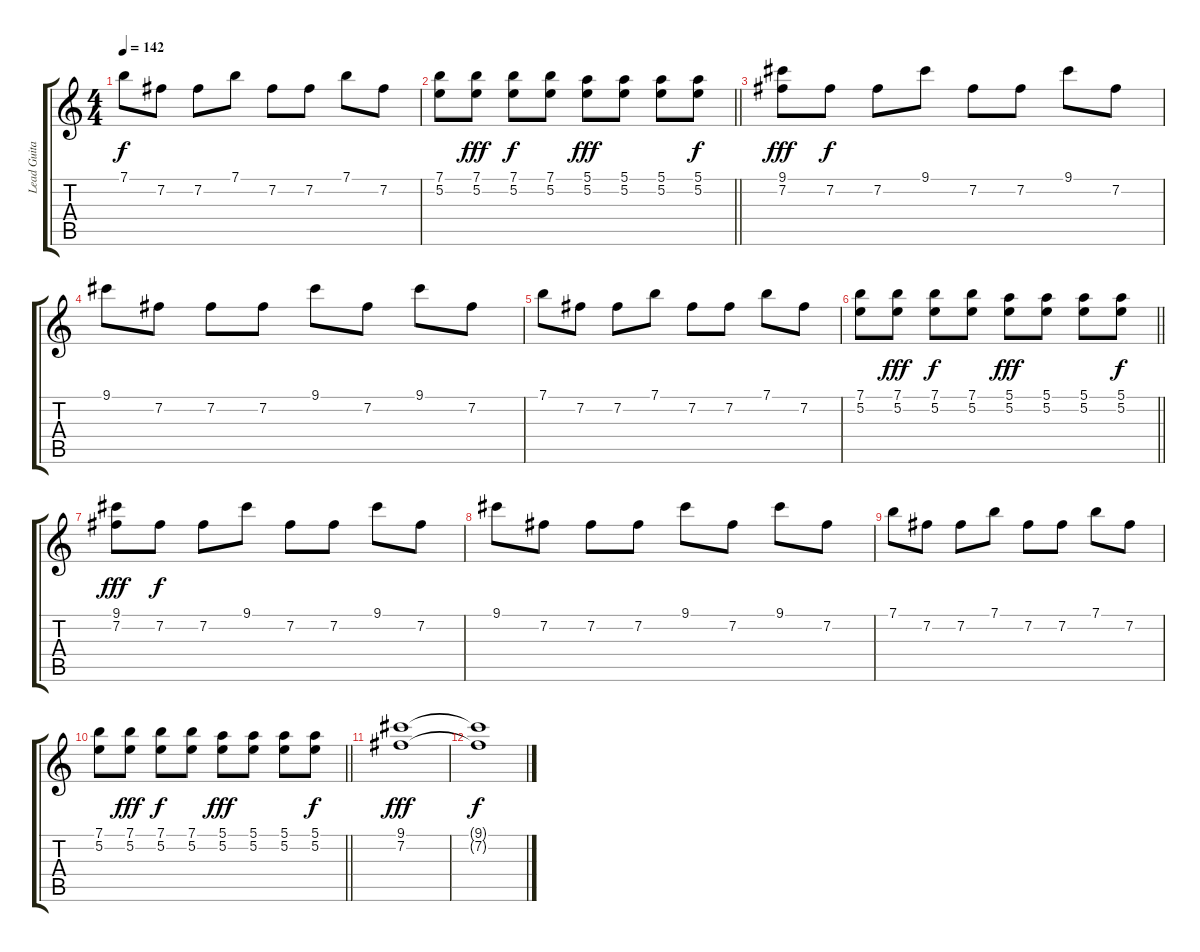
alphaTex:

\track ("Lead Guitar" "Lead Guita") {instrument distortionguitar}
\staff {score tabs}
\tuning (E4 B3 G3 D3 A2 D2) {hide}
\ts (4 4)
\tempo 142
\clef g2
\ks c
7.1.8{dy f} 7.2.8 7.2.8 7.1.8 7.2.8 7.2.8 7.1.8 7.2.8 |
\barLineRight lightlight
(7.1 5.2).8 (7.1 5.2).8{dy fff} (7.1 5.2).8{dy f} (7.1 5.2).8 (5.1 5.2).8{dy fff} (5.1 5.2).8 (5.1 5.2).8 (5.1 5.2).8{dy f} |
(9.1 7.2).8{dy fff} 7.2.8{dy f} 7.2.8 9.1.8 7.2.8 7.2.8 9.1.8 7.2.8 |
9.1.8 7.2.8 7.2.8 7.2.8 9.1.8 7.2.8 9.1.8 7.2.8 |
7.1.8 7.2.8 7.2.8 7.1.8 7.2.8 7.2.8 7.1.8 7.2.8 |
\barLineRight lightlight
(7.1 5.2).8 (7.1 5.2).8{dy fff} (7.1 5.2).8{dy f} (7.1 5.2).8 (5.1 5.2).8{dy fff} (5.1 5.2).8 (5.1 5.2).8 (5.1 5.2).8{dy f} |
(9.1 7.2).8{dy fff} 7.2.8{dy f} 7.2.8 9.1.8 7.2.8 7.2.8 9.1.8 7.2.8 |
9.1.8 7.2.8 7.2.8 7.2.8 9.1.8 7.2.8 9.1.8 7.2.8 |
7.1.8 7.2.8 7.2.8 7.1.8 7.2.8 7.2.8 7.1.8 7.2.8 |
\barLineRight lightlight
(7.1 5.2).8 (7.1 5.2).8{dy fff} (7.1 5.2).8{dy f} (7.1 5.2).8 (5.1 5.2).8{dy fff} (5.1 5.2).8 (5.1 5.2).8 (5.1 5.2).8{dy f} |
(9.1 7.2).1{dy fff volume 0} |
(9.1{t} 7.2{t}).1{dy f}
